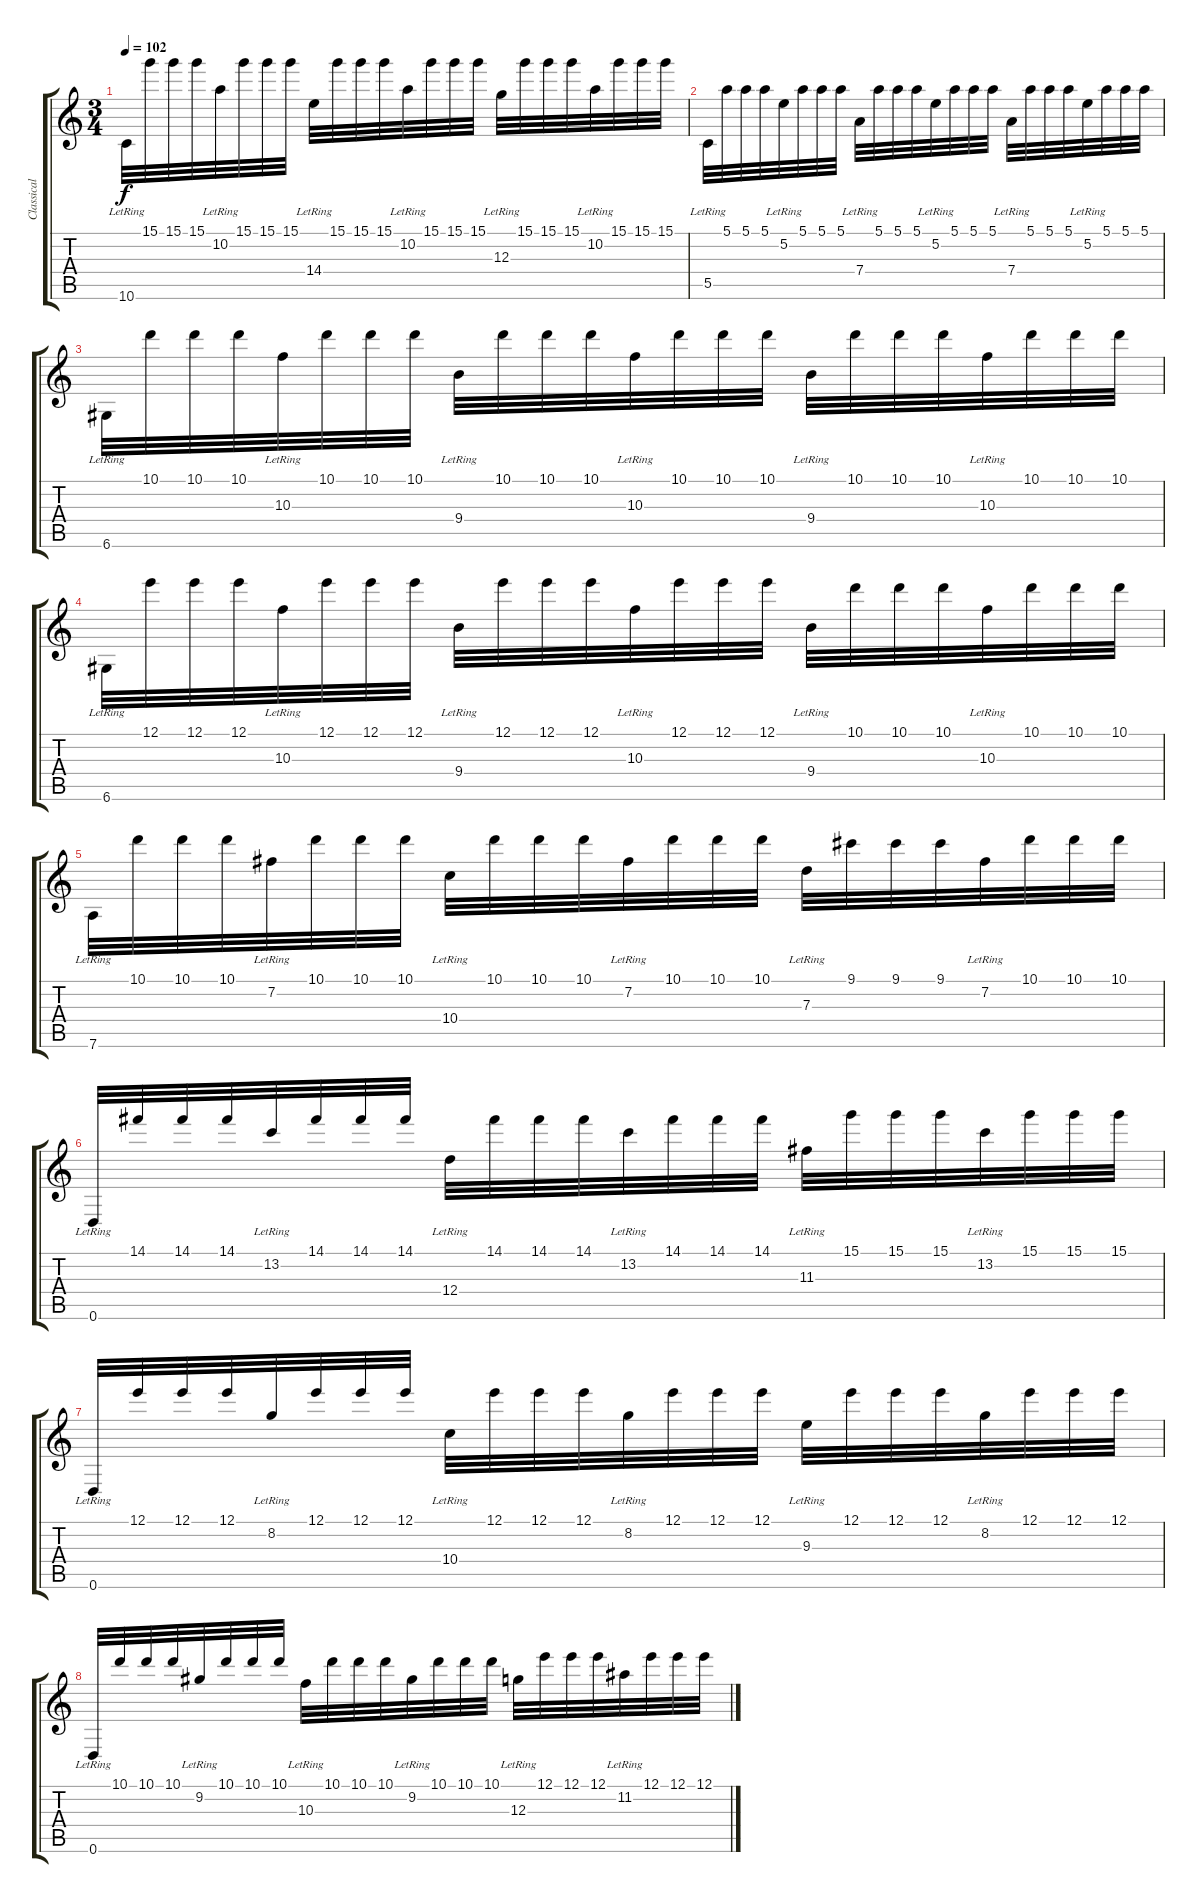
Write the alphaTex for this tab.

\track ("Classical guitar" "Classical ") {instrument acousticguitarnylon}
\staff {score tabs}
\tuning (E4 B3 G3 D3 G2 D2) {hide}
\ts (3 4)
\tempo 102
\clef g2
\ks c
10.6{lr}.32{dy f} 15.1.32 15.1.32 15.1.32 10.2{lr}.32 15.1.32 15.1.32 15.1.32 14.4{lr}.32 15.1.32 15.1.32 15.1.32 10.2{lr}.32 15.1.32 15.1.32 15.1.32 12.3{lr}.32 15.1.32 15.1.32 15.1.32 10.2{lr}.32 15.1.32 15.1.32 15.1.32 |
5.5{lr}.32 5.1.32 5.1.32 5.1.32 5.2{lr}.32 5.1.32 5.1.32 5.1.32 7.4{lr}.32 5.1.32 5.1.32 5.1.32 5.2{lr}.32 5.1.32 5.1.32 5.1.32 7.4{lr}.32 5.1.32 5.1.32 5.1.32 5.2{lr}.32 5.1.32 5.1.32 5.1.32 |
6.6{lr}.32 10.1.32 10.1.32 10.1.32 10.3{lr}.32 10.1.32 10.1.32 10.1.32 9.4{lr}.32 10.1.32 10.1.32 10.1.32 10.3{lr}.32 10.1.32 10.1.32 10.1.32 9.4{lr}.32 10.1.32 10.1.32 10.1.32 10.3{lr}.32 10.1.32 10.1.32 10.1.32 |
6.6{lr}.32 12.1.32 12.1.32 12.1.32 10.3{lr}.32 12.1.32 12.1.32 12.1.32 9.4{lr}.32 12.1.32 12.1.32 12.1.32 10.3{lr}.32 12.1.32 12.1.32 12.1.32 9.4{lr}.32 10.1.32 10.1.32 10.1.32 10.3{lr}.32 10.1.32 10.1.32 10.1.32 |
7.6{lr}.32 10.1.32 10.1.32 10.1.32 7.2{lr}.32 10.1.32 10.1.32 10.1.32 10.4{lr}.32 10.1.32 10.1.32 10.1.32 7.2{lr}.32 10.1.32 10.1.32 10.1.32 7.3{lr}.32 9.1.32 9.1.32 9.1.32 7.2{lr}.32 10.1.32 10.1.32 10.1.32 |
0.6{lr}.32 14.1.32 14.1.32 14.1.32 13.2{lr}.32 14.1.32 14.1.32 14.1.32 12.4{lr}.32 14.1.32 14.1.32 14.1.32 13.2{lr}.32 14.1.32 14.1.32 14.1.32 11.3{lr}.32 15.1.32 15.1.32 15.1.32 13.2{lr}.32 15.1.32 15.1.32 15.1.32 |
0.6{lr}.32 12.1.32 12.1.32 12.1.32 8.2{lr}.32 12.1.32 12.1.32 12.1.32 10.4{lr}.32 12.1.32 12.1.32 12.1.32 8.2{lr}.32 12.1.32 12.1.32 12.1.32 9.3{lr}.32 12.1.32 12.1.32 12.1.32 8.2{lr}.32 12.1.32 12.1.32 12.1.32 |
0.6{lr}.32 10.1.32 10.1.32 10.1.32 9.2{lr}.32 10.1.32 10.1.32 10.1.32 10.3{lr}.32 10.1.32 10.1.32 10.1.32 9.2{lr}.32 10.1.32 10.1.32 10.1.32 12.3{lr}.32 12.1.32 12.1.32 12.1.32 11.2{lr}.32 12.1.32 12.1.32 12.1.32
